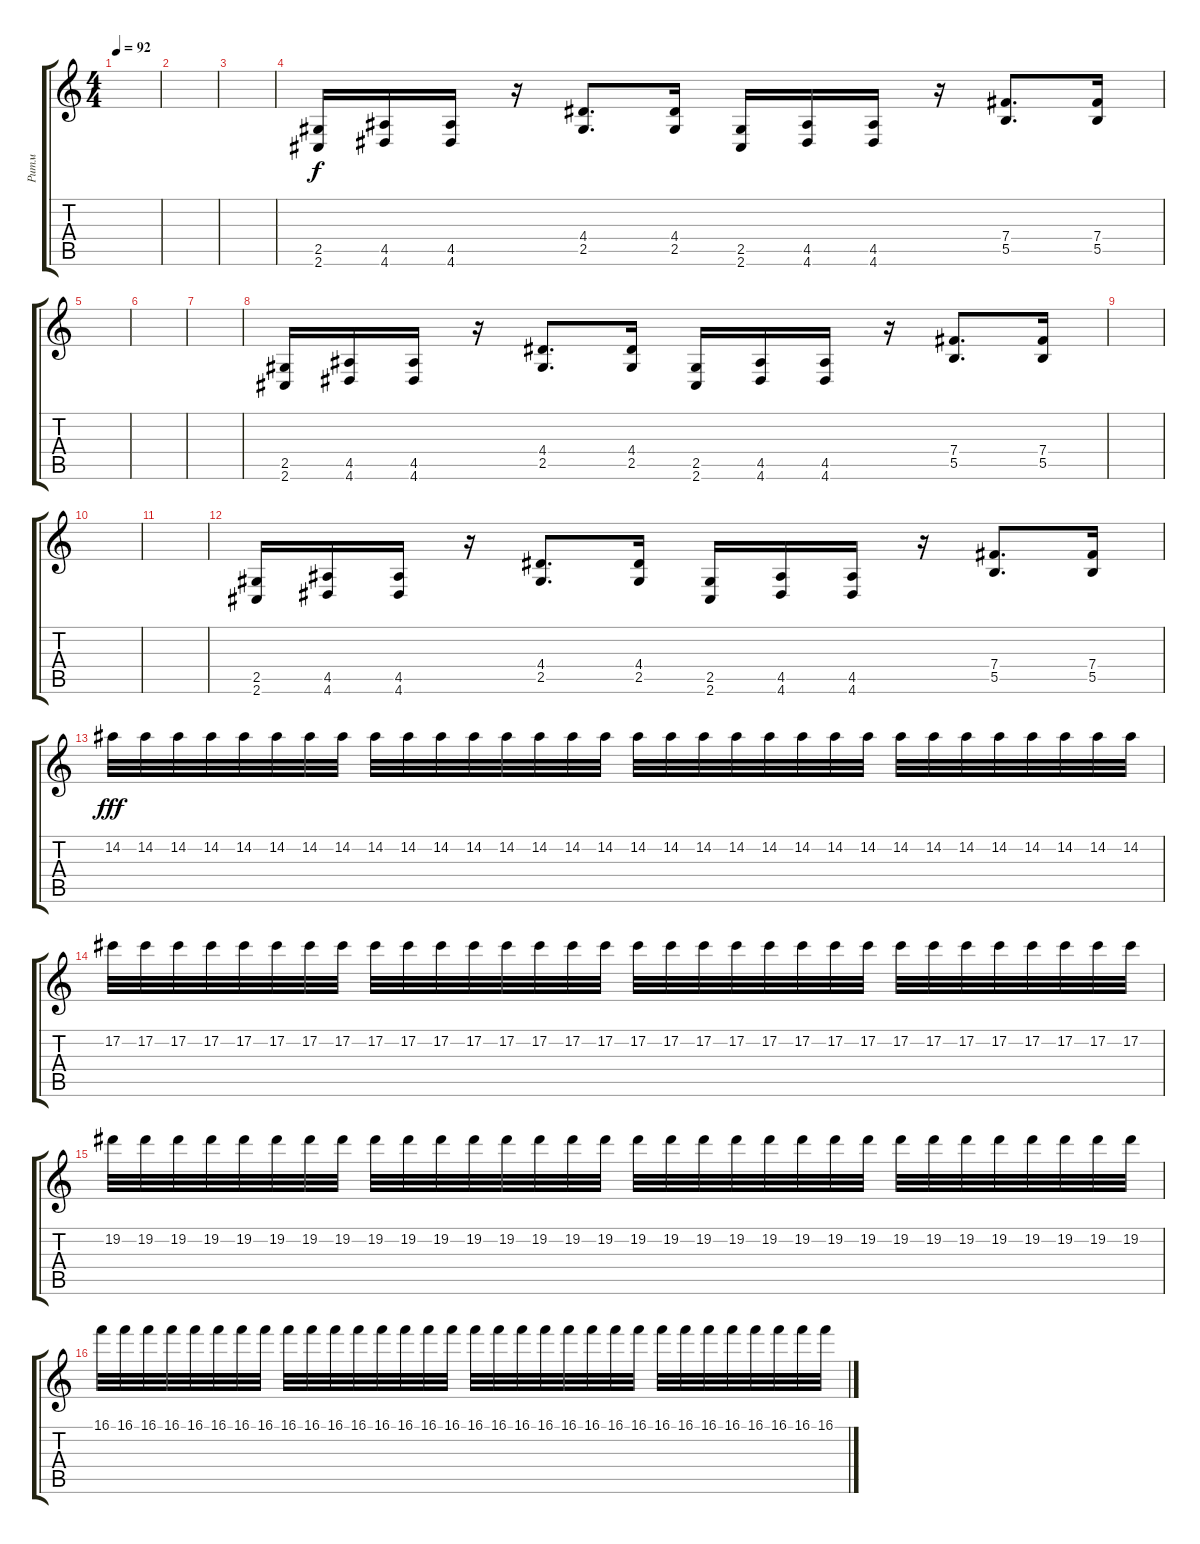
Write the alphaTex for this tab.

\track ("Ритм" "Ритм") {instrument distortionguitar}
\staff {score tabs}
\tuning (Db4 Ab3 E3 B2 Gb2 B1) {hide}
\ts (4 4)
\tempo 92
\clef g2
\ks c
|
|
|
(2.5 2.6).16 (4.5 4.6).16 (4.5 4.6).16 r.16 (4.4 2.5).8{d} (4.4 2.5).16 (2.5 2.6).16 (4.5 4.6).16 (4.5 4.6).16 r.16 (7.4 5.5).8{d} (7.4 5.5).16 |
|
|
|
(2.5 2.6).16 (4.5 4.6).16 (4.5 4.6).16 r.16 (4.4 2.5).8{d} (4.4 2.5).16 (2.5 2.6).16 (4.5 4.6).16 (4.5 4.6).16 r.16 (7.4 5.5).8{d} (7.4 5.5).16 |
|
|
|
(2.5 2.6).16 (4.5 4.6).16 (4.5 4.6).16 r.16 (4.4 2.5).8{d} (4.4 2.5).16 (2.5 2.6).16 (4.5 4.6).16 (4.5 4.6).16 r.16 (7.4 5.5).8{d} (7.4 5.5).16 |
14.2.32{dy fff} 14.2.32 14.2.32 14.2.32 14.2.32 14.2.32 14.2.32 14.2.32 14.2.32 14.2.32 14.2.32 14.2.32 14.2.32 14.2.32 14.2.32 14.2.32 14.2.32 14.2.32 14.2.32 14.2.32 14.2.32 14.2.32 14.2.32 14.2.32 14.2.32 14.2.32 14.2.32 14.2.32 14.2.32 14.2.32 14.2.32 14.2.32 |
17.2.32 17.2.32 17.2.32 17.2.32 17.2.32 17.2.32 17.2.32 17.2.32 17.2.32 17.2.32 17.2.32 17.2.32 17.2.32 17.2.32 17.2.32 17.2.32 17.2.32 17.2.32 17.2.32 17.2.32 17.2.32 17.2.32 17.2.32 17.2.32 17.2.32 17.2.32 17.2.32 17.2.32 17.2.32 17.2.32 17.2.32 17.2.32 |
19.2.32 19.2.32 19.2.32 19.2.32 19.2.32 19.2.32 19.2.32 19.2.32 19.2.32 19.2.32 19.2.32 19.2.32 19.2.32 19.2.32 19.2.32 19.2.32 19.2.32 19.2.32 19.2.32 19.2.32 19.2.32 19.2.32 19.2.32 19.2.32 19.2.32 19.2.32 19.2.32 19.2.32 19.2.32 19.2.32 19.2.32 19.2.32 |
16.1.32 16.1.32 16.1.32 16.1.32 16.1.32 16.1.32 16.1.32 16.1.32 16.1.32 16.1.32 16.1.32 16.1.32 16.1.32 16.1.32 16.1.32 16.1.32 16.1.32 16.1.32 16.1.32 16.1.32 16.1.32 16.1.32 16.1.32 16.1.32 16.1.32 16.1.32 16.1.32 16.1.32 16.1.32 16.1.32 16.1.32 16.1.32
